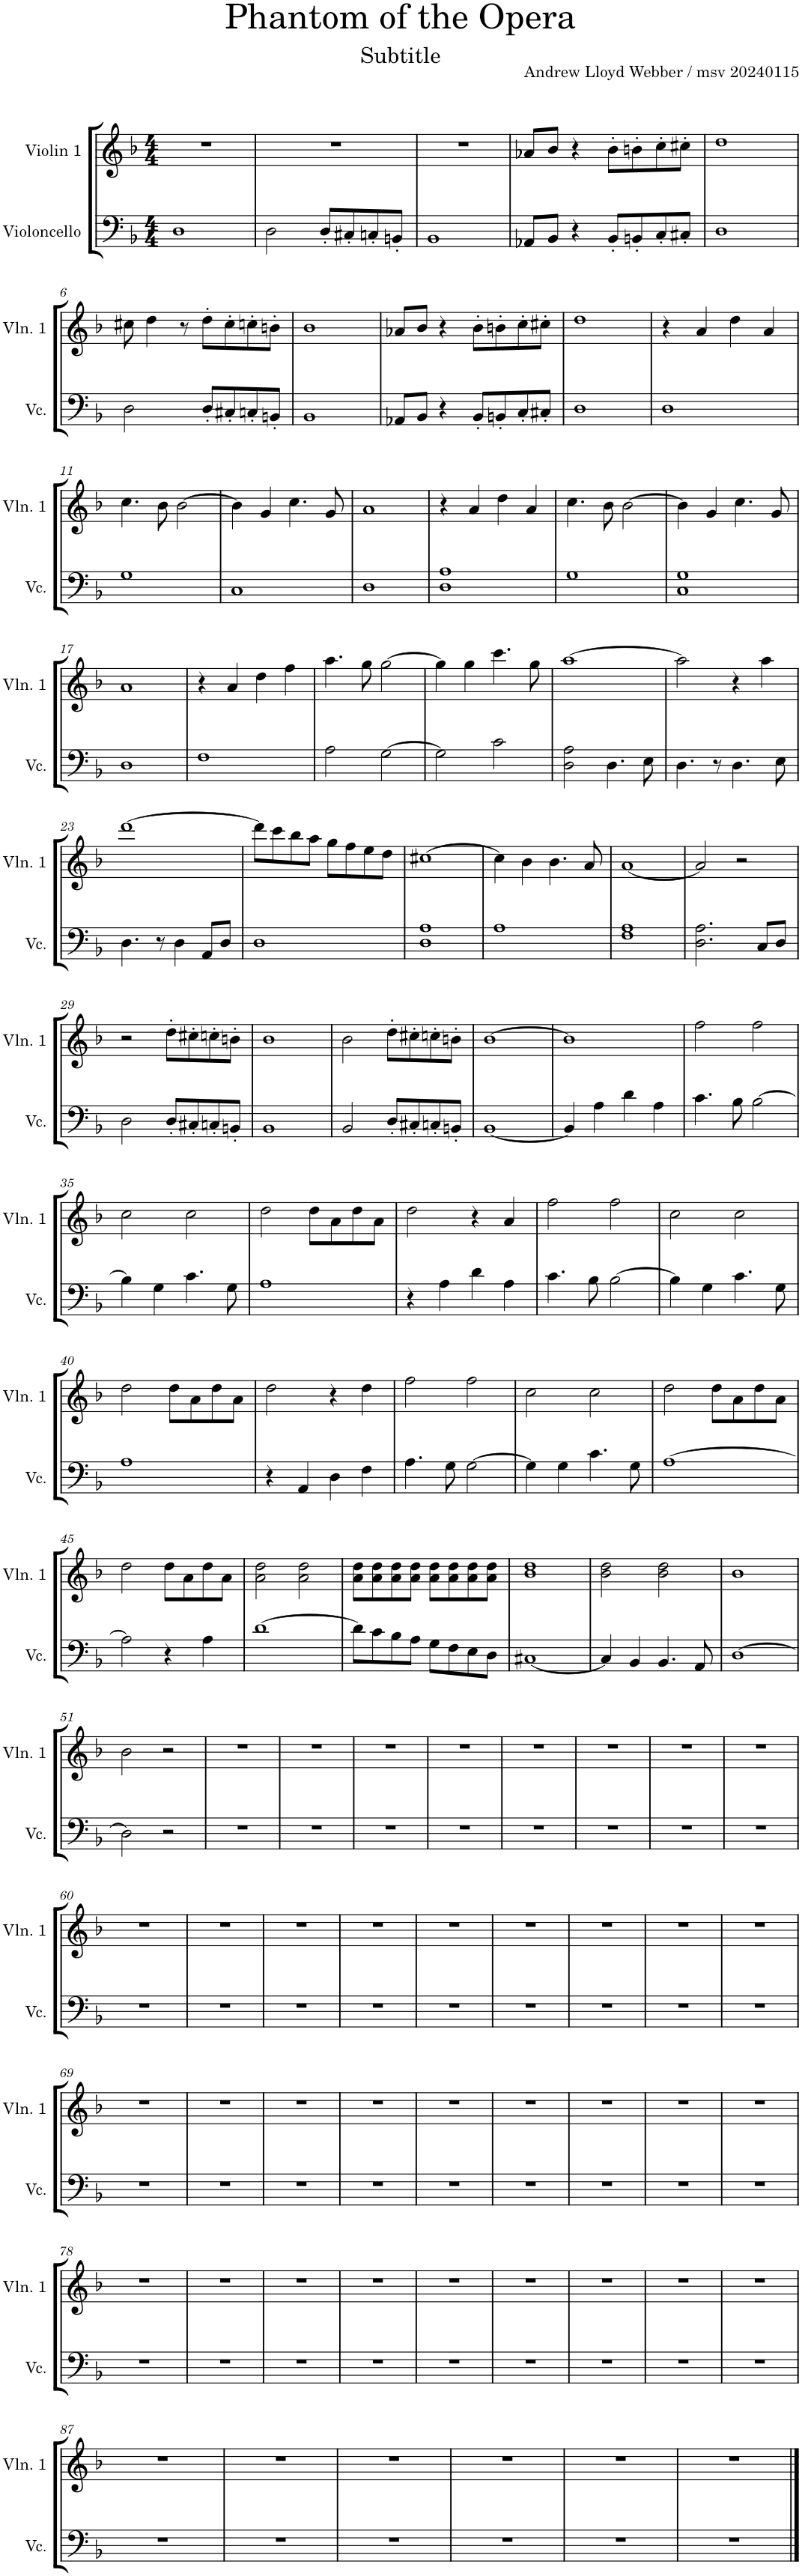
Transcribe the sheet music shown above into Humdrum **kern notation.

**kern	**kern
*part2	*part1
*staff2	*staff1
*I"Violoncello	*I"Violin 1
*I'Vc.	*I'Vln. 1
*clefF4	*clefG2
*k[b-]	*k[b-]
*M4/4	*M4/4
=1	=1
1D	1r
=2	=2
2D\	1r
8D'/L	.
8C#X'/	.
8Cn'/	.
8BBn'/J	.
=3	=3
1BB-	1r
=4	=4
8AA-X/L	8a-X/L
8BB-/J	8b-/J
4r	4r
8BB-'/L	8b-'\L
8BBn'/	8bn'\
8C'/	8cc'\
8C#X'/J	8cc#X'\J
=5	=5
1D	1dd
!!LO:LB:g=z
=6	=6
2D\	8cc#X\
.	4dd\
.	8r
8D'/L	8dd'\L
8C#X'/	8cc#'\
8Cn'/	8ccn'\
8BBn'/J	8bn'\J
=7	=7
1BB-	1b-
=8	=8
8AA-X/L	8a-X/L
8BB-/J	8b-/J
4r	4r
8BB-'/L	8b-'\L
8BBn'/	8bn'\
8C'/	8cc'\
8C#X'/J	8cc#X'\J
=9	=9
1D	1dd
=10	=10
1D	4r
.	4a/
.	4dd\
.	4a/
!!LO:LB:g=z
=11	=11
1G	4.cc\
.	8b-\
.	[2b-\
=12	=12
1C	4b-\]
.	4g/
.	4.cc\
.	8g/
=13	=13
1D	1a
=14	=14
1D 1A	4r
.	4a/
.	4dd\
.	4a/
=15	=15
1G	4.cc\
.	8b-\
.	[2b-\
=16	=16
1C 1G	4b-\]
.	4g/
.	4.cc\
.	8g/
!!LO:LB:g=z
=17	=17
1D	1a
=18	=18
1F	4r
.	4a/
.	4dd\
.	4ff\
=19	=19
2A\	4.aa\
.	8gg\
[2G\	[2gg\
=20	=20
2G\]	4gg\]
.	4gg\
2c\	4.ccc\
.	8gg\
=21	=21
2D\ 2A\	[1aa
4.D\	.
8E\	.
=22	=22
4.D\	2aa\]
8r	.
4.D\	4r
.	4aa\
8E\	.
!!LO:LB:g=z
=23	=23
4.D\	[1ddd
8r	.
4D\	.
8AA/L	.
8D/J	.
=24	=24
1D	8ddd\L]
.	8ccc\
.	8bb-\
.	8aa\J
.	8gg\L
.	8ff\
.	8ee\
.	8dd\J
=25	=25
1D 1A	[1cc#X
=26	=26
1A	4cc#\]
.	4b-\
.	4.b-\
.	8a/
=27	=27
1F 1A	[1a
=28	=28
2.D\ 2.A\	2a/]
.	2r
8C/L	.
8D/J	.
!!LO:LB:g=z
=29	=29
2D\	2r
8D'/L	8dd'\L
8C#X'/	8cc#X'\
8Cn'/	8ccn'\
8BBn'/J	8bn'\J
=30	=30
1BB-	1b-
=31	=31
2BB-/	2b-\
8D'/L	8dd'\L
8C#X'/	8cc#X'\
8Cn'/	8ccn'\
8BBn'/J	8bn'\J
=32	=32
[1BB-	[1b-
=33	=33
4BB-/]	1b-]
4A\	.
4d\	.
4A\	.
=34	=34
4.c\	2ff\
8B-\	.
[2B-\	2ff\
!!LO:LB:g=z
=35	=35
4B-\]	2cc\
4G\	.
4.c\	2cc\
8G\	.
=36	=36
1A	2dd\
.	8dd\L
.	8a\
.	8dd\
.	8a\J
=37	=37
4r	2dd\
4A\	.
4d\	4r
4A\	4a/
=38	=38
4.c\	2ff\
8B-\	.
[2B-\	2ff\
=39	=39
4B-\]	2cc\
4G\	.
4.c\	2cc\
8G\	.
!!LO:LB:g=z
=40	=40
1A	2dd\
.	8dd\L
.	8a\
.	8dd\
.	8a\J
=41	=41
4r	2dd\
4AA/	.
4D\	4r
4F\	4dd\
=42	=42
4.A\	2ff\
8G\	.
[2G\	2ff\
=43	=43
4G\]	2cc\
4G\	.
4.c\	2cc\
8G\	.
=44	=44
[1A	2dd\
.	8dd\L
.	8a\
.	8dd\
.	8a\J
!!LO:LB:g=z
=45	=45
2A\]	2dd\
4r	8dd\L
.	8a\
4A\	8dd\
.	8a\J
=46	=46
[1d	2a\ 2dd\
.	2a\ 2dd\
=47	=47
8d\L]	8a\ 8dd\L
8c\	8a\ 8dd\
8B-\	8a\ 8dd\
8A\J	8a\ 8dd\J
8G\L	8a\ 8dd\L
8F\	8a\ 8dd\
8E\	8a\ 8dd\
8D\J	8a\ 8dd\J
=48	=48
[1C#X	1b- 1dd
=49	=49
4C#/]	2b-\ 2dd\
4BB-/	.
4.BB-/	2b-\ 2dd\
8AA/	.
=50	=50
[1D	1b-
!!LO:LB:g=z
=51	=51
2D\]	2b-\
2r	2r
=52	=52
1r	1r
=53	=53
1r	1r
=54	=54
1r	1r
=55	=55
1r	1r
=56	=56
1r	1r
=57	=57
1r	1r
=58	=58
1r	1r
=59	=59
1r	1r
!!LO:LB:g=z
=60	=60
1r	1r
=61	=61
1r	1r
=62	=62
1r	1r
=63	=63
1r	1r
=64	=64
1r	1r
=65	=65
1r	1r
=66	=66
1r	1r
=67	=67
1r	1r
=68	=68
1r	1r
!!LO:LB:g=z
=69	=69
1r	1r
=70	=70
1r	1r
=71	=71
1r	1r
=72	=72
1r	1r
=73	=73
1r	1r
=74	=74
1r	1r
=75	=75
1r	1r
=76	=76
1r	1r
=77	=77
1r	1r
!!LO:LB:g=z
=78	=78
1r	1r
=79	=79
1r	1r
=80	=80
1r	1r
=81	=81
1r	1r
=82	=82
1r	1r
=83	=83
1r	1r
=84	=84
1r	1r
=85	=85
1r	1r
=86	=86
1r	1r
!!LO:LB:g=z
=87	=87
1r	1r
=88	=88
1r	1r
=89	=89
1r	1r
=90	=90
1r	1r
=91	=91
1r	1r
=92	=92
1r	1r
==	==
*-	*-
